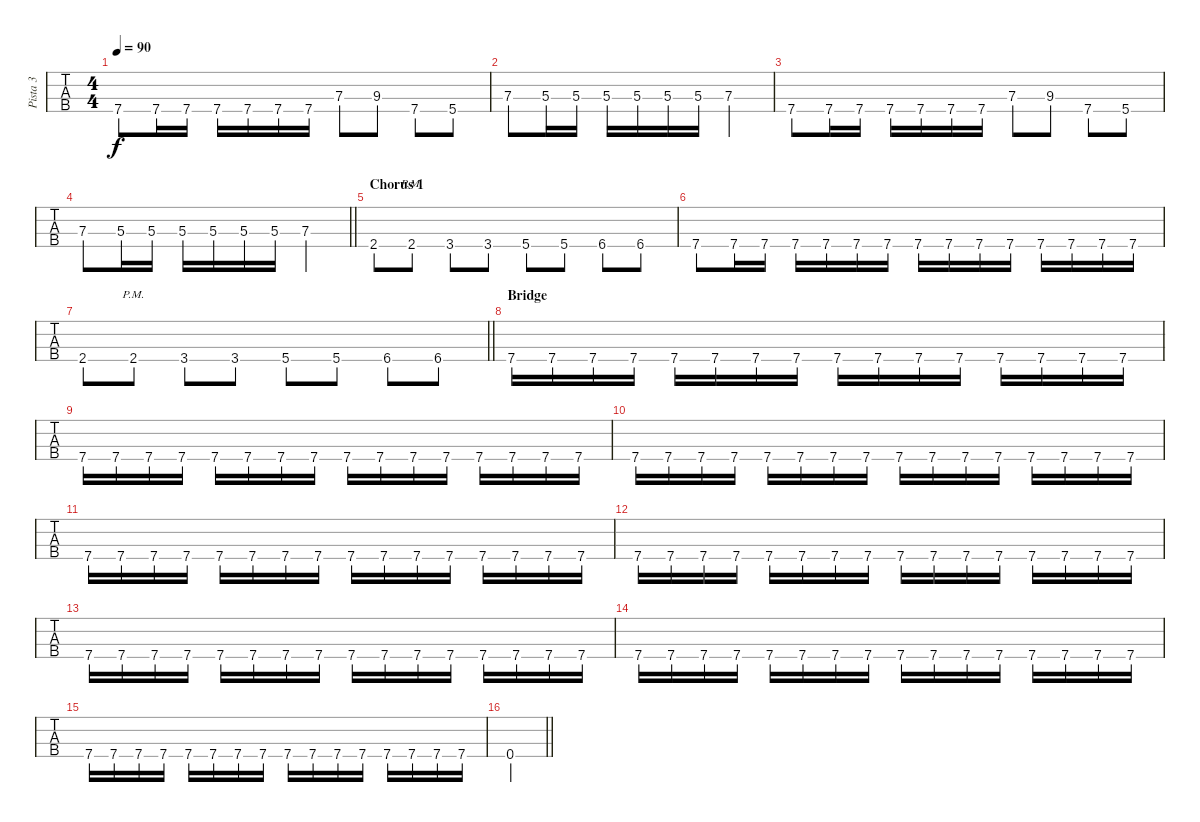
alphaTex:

\track ("Pista 3" "Pista 3") {instrument electricbasspick}
\staff {tabs}
\tuning (G2 D2 A1 E1) {hide}
\ts (4 4)
\tempo 90
\clef f4
\ks c
7.4.8{dy f} 7.4.16 7.4.16 7.4.16 7.4.16 7.4.16 7.4.16 7.3.8 9.3.8 7.4.8 5.4.8 |
7.3.8 5.3.16 5.3.16 5.3.16 5.3.16 5.3.16 5.3.16 7.3.4 |
7.4.8 7.4.16 7.4.16 7.4.16 7.4.16 7.4.16 7.4.16 7.3.8 9.3.8 7.4.8 5.4.8 |
\barLineRight lightlight
7.3.8 5.3.16 5.3.16 5.3.16 5.3.16 5.3.16 5.3.16 7.3.4 |
\section ("" "Chorus 1")
2.4.8 2.4{pm}.8 3.4.8 3.4.8 5.4.8 5.4.8 6.4.8 6.4.8 |
7.4.8 7.4.16 7.4.16 7.4.16 7.4.16 7.4.16 7.4.16 7.4.16 7.4.16 7.4.16 7.4.16 7.4.16 7.4.16 7.4.16 7.4.16 |
\barLineRight lightlight
2.4.8 2.4{pm}.8 3.4.8 3.4.8 5.4.8 5.4.8 6.4.8 6.4.8 |
\section ("" "Bridge")
7.4.16 7.4.16 7.4.16 7.4.16 7.4.16 7.4.16 7.4.16 7.4.16 7.4.16 7.4.16 7.4.16 7.4.16 7.4.16 7.4.16 7.4.16 7.4.16 |
7.4.16 7.4.16 7.4.16 7.4.16 7.4.16 7.4.16 7.4.16 7.4.16 7.4.16 7.4.16 7.4.16 7.4.16 7.4.16 7.4.16 7.4.16 7.4.16 |
7.4.16 7.4.16 7.4.16 7.4.16 7.4.16 7.4.16 7.4.16 7.4.16 7.4.16 7.4.16 7.4.16 7.4.16 7.4.16 7.4.16 7.4.16 7.4.16 |
7.4.16 7.4.16 7.4.16 7.4.16 7.4.16 7.4.16 7.4.16 7.4.16 7.4.16 7.4.16 7.4.16 7.4.16 7.4.16 7.4.16 7.4.16 7.4.16 |
7.4.16 7.4.16 7.4.16 7.4.16 7.4.16 7.4.16 7.4.16 7.4.16 7.4.16 7.4.16 7.4.16 7.4.16 7.4.16 7.4.16 7.4.16 7.4.16 |
7.4.16 7.4.16 7.4.16 7.4.16 7.4.16 7.4.16 7.4.16 7.4.16 7.4.16 7.4.16 7.4.16 7.4.16 7.4.16 7.4.16 7.4.16 7.4.16 |
7.4.16 7.4.16 7.4.16 7.4.16 7.4.16 7.4.16 7.4.16 7.4.16 7.4.16 7.4.16 7.4.16 7.4.16 7.4.16 7.4.16 7.4.16 7.4.16 |
7.4.16 7.4.16 7.4.16 7.4.16 7.4.16 7.4.16 7.4.16 7.4.16 7.4.16 7.4.16 7.4.16 7.4.16 7.4.16 7.4.16 7.4.16 7.4.16 |
\barLineRight lightlight
0.4.4
